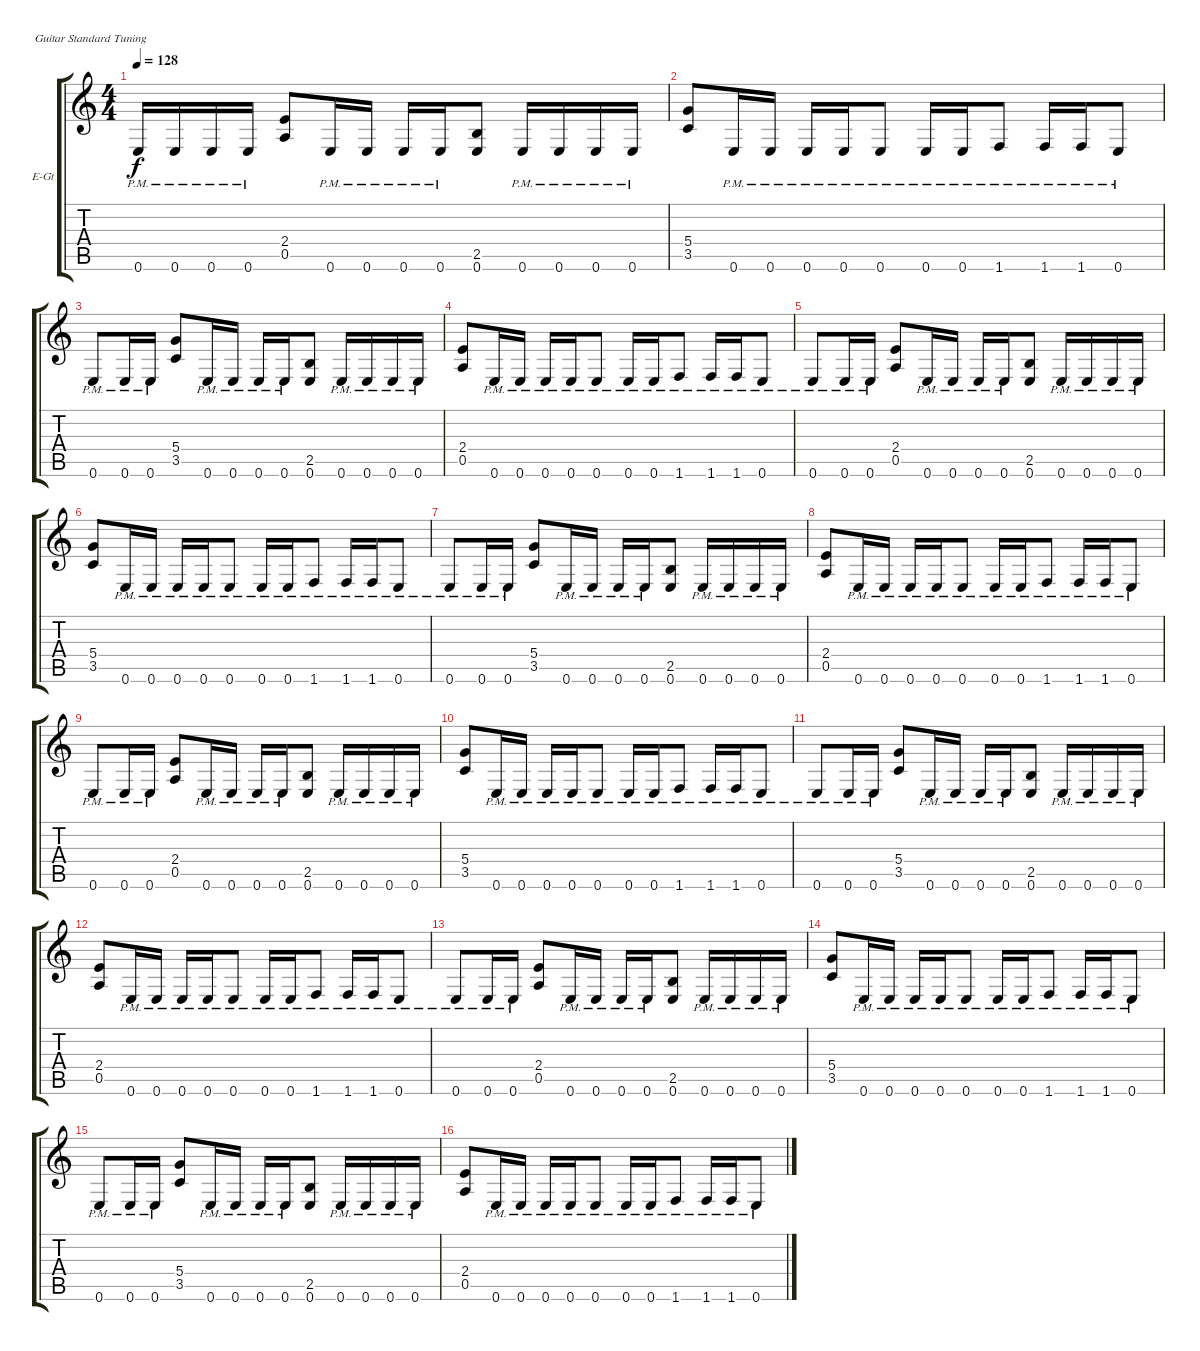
\defaultSystemsLayout 4
\bracketExtendMode groupsimilarinstruments
\firstSystemTrackNameOrientation horizontal
\otherSystemsTrackNameOrientation horizontal
\track ("James Hetfield (Dist.Gtr.1)" "E-Gt") {instrument distortionguitar}
\staff {score tabs}
\tuning (E4 B3 G3 D3 A2 E2)
\ts (4 4)
\tempo 128
\clef g2
\ks c
0.6{pm}.16{dy f} 0.6{pm}.16 0.6{pm}.16 0.6{pm}.16 (0.5 2.4).8 0.6{pm}.16 0.6{pm}.16 0.6{pm}.16 0.6{pm}.16 (0.6 2.5).8 0.6{pm}.16 0.6{pm}.16 0.6{pm}.16 0.6{pm}.16 |
(3.5 5.4).8 0.6{pm}.16 0.6{pm}.16 0.6{pm}.16 0.6{pm}.16 0.6{pm}.8 0.6{pm}.16 0.6{pm}.16 1.6{pm}.8 1.6{pm}.16 1.6{pm}.16 0.6{pm}.8 |
0.6{pm}.8 0.6{pm}.16 0.6{pm}.16 (3.5 5.4).8 0.6{pm}.16 0.6{pm}.16 0.6{pm}.16 0.6{pm}.16 (0.6 2.5).8 0.6{pm}.16 0.6{pm}.16 0.6{pm}.16 0.6{pm}.16 |
(0.5 2.4).8 0.6{pm}.16 0.6{pm}.16 0.6{pm}.16 0.6{pm}.16 0.6{pm}.8 0.6{pm}.16 0.6{pm}.16 1.6{pm}.8 1.6{pm}.16 1.6{pm}.16 0.6{pm}.8 |
0.6{pm}.8 0.6{pm}.16 0.6{pm}.16 (0.5 2.4).8 0.6{pm}.16 0.6{pm}.16 0.6{pm}.16 0.6{pm}.16 (0.6 2.5).8 0.6{pm}.16 0.6{pm}.16 0.6{pm}.16 0.6{pm}.16 |
(3.5 5.4).8 0.6{pm}.16 0.6{pm}.16 0.6{pm}.16 0.6{pm}.16 0.6{pm}.8 0.6{pm}.16 0.6{pm}.16 1.6{pm}.8 1.6{pm}.16 1.6{pm}.16 0.6{pm}.8 |
0.6{pm}.8 0.6{pm}.16 0.6{pm}.16 (3.5 5.4).8 0.6{pm}.16 0.6{pm}.16 0.6{pm}.16 0.6{pm}.16 (0.6 2.5).8 0.6{pm}.16 0.6{pm}.16 0.6{pm}.16 0.6{pm}.16 |
(0.5 2.4).8 0.6{pm}.16 0.6{pm}.16 0.6{pm}.16 0.6{pm}.16 0.6{pm}.8 0.6{pm}.16 0.6{pm}.16 1.6{pm}.8 1.6{pm}.16 1.6{pm}.16 0.6{pm}.8 |
0.6{pm}.8 0.6{pm}.16 0.6{pm}.16 (0.5 2.4).8 0.6{pm}.16 0.6{pm}.16 0.6{pm}.16 0.6{pm}.16 (0.6 2.5).8 0.6{pm}.16 0.6{pm}.16 0.6{pm}.16 0.6{pm}.16 |
(3.5 5.4).8 0.6{pm}.16 0.6{pm}.16 0.6{pm}.16 0.6{pm}.16 0.6{pm}.8 0.6{pm}.16 0.6{pm}.16 1.6{pm}.8 1.6{pm}.16 1.6{pm}.16 0.6{pm}.8 |
0.6{pm}.8 0.6{pm}.16 0.6{pm}.16 (3.5 5.4).8 0.6{pm}.16 0.6{pm}.16 0.6{pm}.16 0.6{pm}.16 (0.6 2.5).8 0.6{pm}.16 0.6{pm}.16 0.6{pm}.16 0.6{pm}.16 |
(0.5 2.4).8 0.6{pm}.16 0.6{pm}.16 0.6{pm}.16 0.6{pm}.16 0.6{pm}.8 0.6{pm}.16 0.6{pm}.16 1.6{pm}.8 1.6{pm}.16 1.6{pm}.16 0.6{pm}.8 |
0.6{pm}.8 0.6{pm}.16 0.6{pm}.16 (0.5 2.4).8 0.6{pm}.16 0.6{pm}.16 0.6{pm}.16 0.6{pm}.16 (0.6 2.5).8 0.6{pm}.16 0.6{pm}.16 0.6{pm}.16 0.6{pm}.16 |
(3.5 5.4).8 0.6{pm}.16 0.6{pm}.16 0.6{pm}.16 0.6{pm}.16 0.6{pm}.8 0.6{pm}.16 0.6{pm}.16 1.6{pm}.8 1.6{pm}.16 1.6{pm}.16 0.6{pm}.8 |
0.6{pm}.8 0.6{pm}.16 0.6{pm}.16 (3.5 5.4).8 0.6{pm}.16 0.6{pm}.16 0.6{pm}.16 0.6{pm}.16 (0.6 2.5).8 0.6{pm}.16 0.6{pm}.16 0.6{pm}.16 0.6{pm}.16 |
(0.5 2.4).8 0.6{pm}.16 0.6{pm}.16 0.6{pm}.16 0.6{pm}.16 0.6{pm}.8 0.6{pm}.16 0.6{pm}.16 1.6{pm}.8 1.6{pm}.16 1.6{pm}.16 0.6{pm}.8
